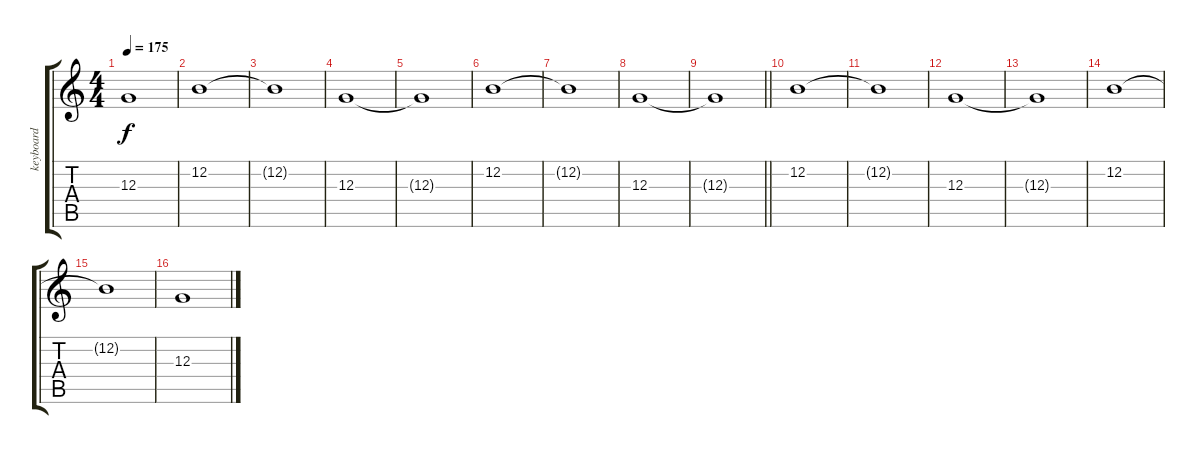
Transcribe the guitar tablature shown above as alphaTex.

\track ("keyboard" "keyboard") {instrument stringensemble1}
\staff {score tabs}
\tuning (E4 B3 G3 D3 A2 E2) {hide}
\ts (4 4)
\tempo 175
\clef g2
\ks c
12.3{t}.1{dy f} |
12.2.1 |
12.2{t}.1 |
12.3.1 |
12.3{t}.1 |
12.2.1 |
12.2{t}.1 |
12.3.1 |
\barLineRight lightlight
12.3{t}.1 |
12.2.1 |
12.2{t}.1 |
12.3.1 |
12.3{t}.1 |
12.2.1 |
12.2{t}.1 |
12.3.1
